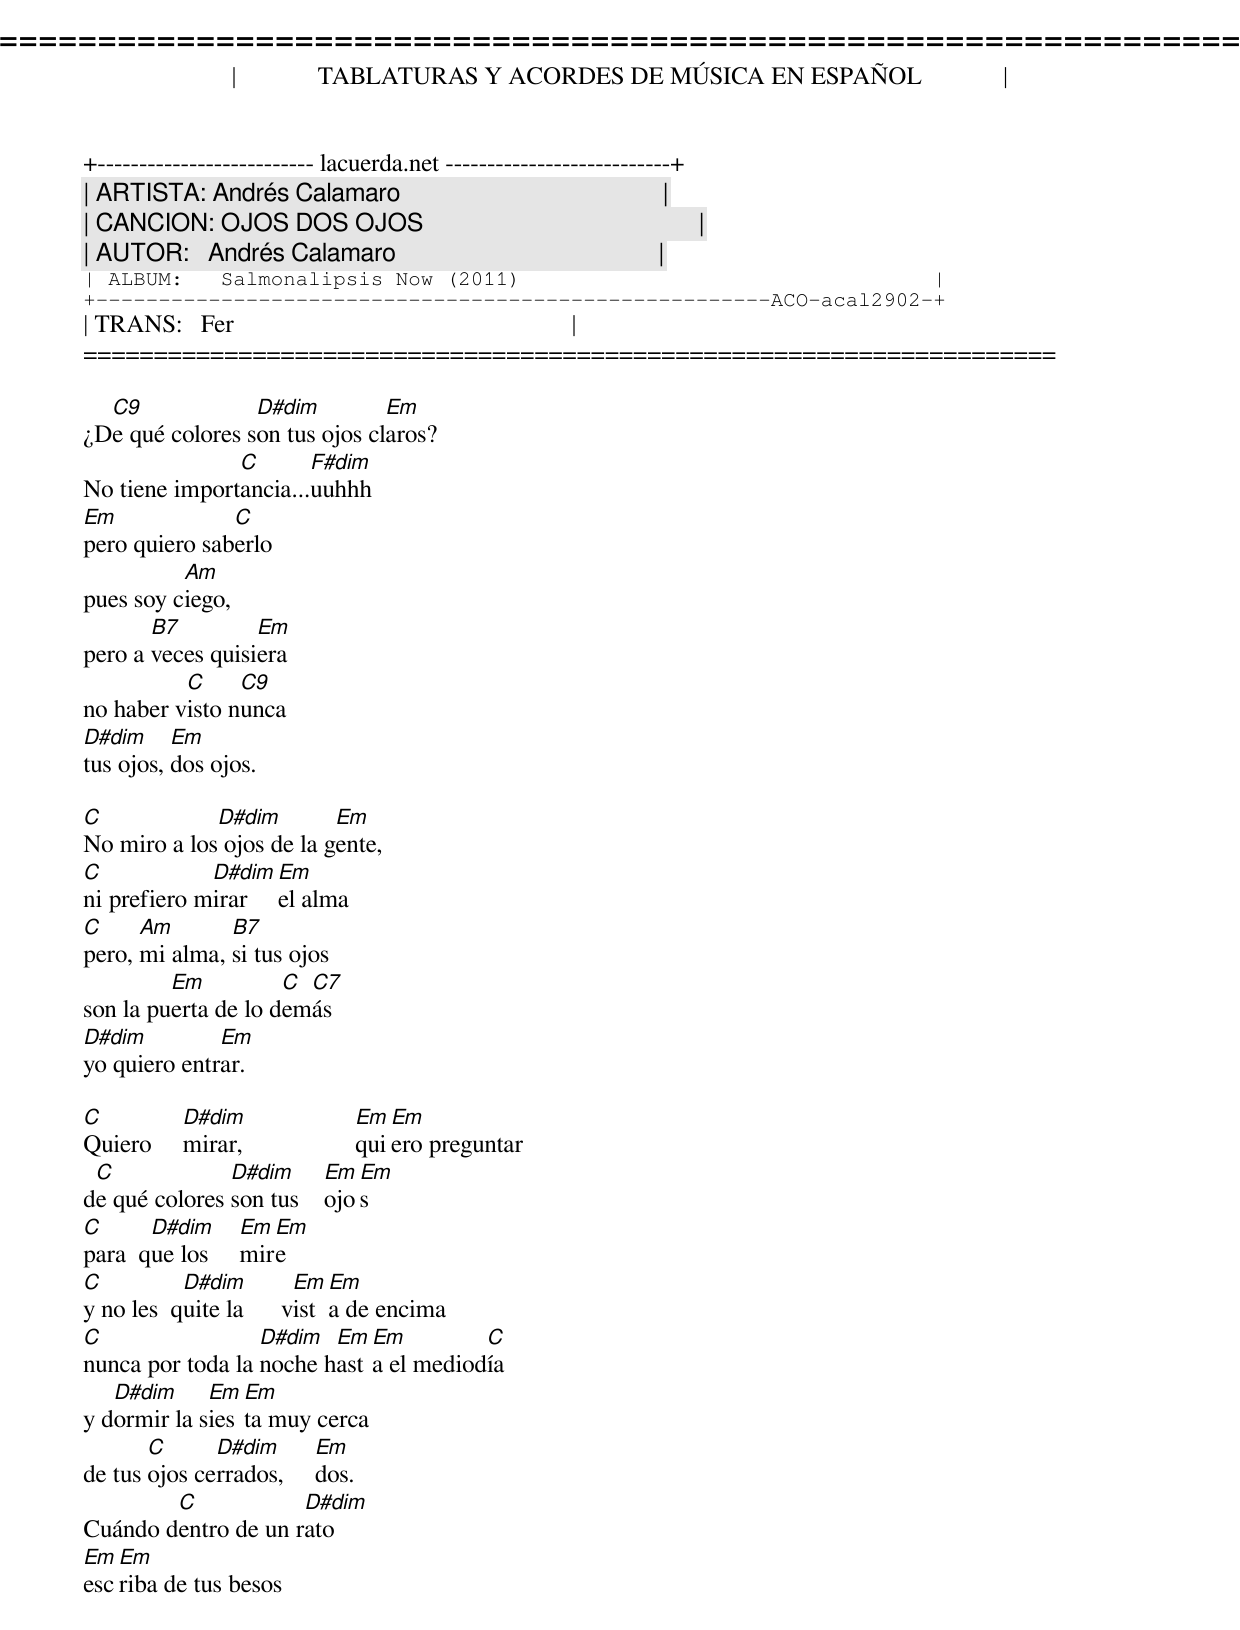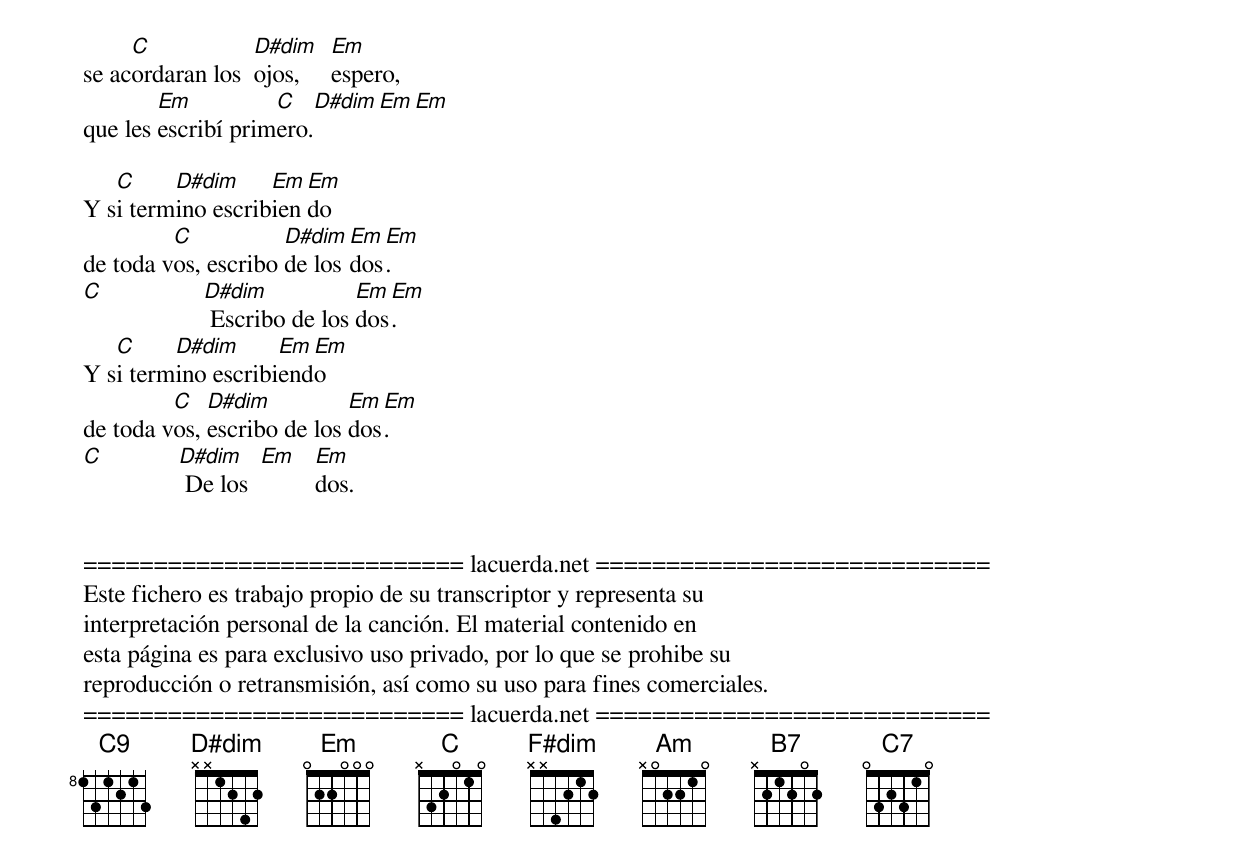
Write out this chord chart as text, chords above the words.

=====================================================================
|             TABLATURAS Y ACORDES DE MÚSICA EN ESPAÑOL             |
+-------------------------- lacuerda.net ---------------------------+
| ARTISTA: Andrés Calamaro                                          |
| CANCION: OJOS DOS OJOS                                            |
| AUTOR:   Andrés Calamaro                                          |
| ALBUM:   Salmonalipsis Now (2011)                                 |
+------------------------------------------------------ACO-acal2902-+
| TRANS:   Fer                                                      |
=====================================================================

  C9             D#dim         Em
¿De qué colores son tus ojos claros?
               C       F#dim
No tiene importancia...uuhhh
Em             C
pero quiero saberlo
          Am
pues soy ciego,
       B7         Em
pero a veces quisiera
          C     C9
no haber visto nunca
D#dim     Em
tus ojos, dos ojos.

C            D#dim        Em
No miro a los ojos de la gente,
C            D#dim   Em
ni prefiero mirar    el alma
C     Am       B7
pero, mi alma, si tus ojos
         Em          C C7
son la puerta de lo demás
D#dim         Em
yo quiero entrar.

C          D#dim                   Em Em
Quiero     mirar,                  quiero preguntar
 C             D#dim      Em Em
de qué colores son tus    ojos
C      D#dim      Em Em
para  que los     mire
C          D#dim         Em Em
y no les  quite la      vista de encima
C                 D#dim  Em Em         C
nunca por toda la noche hasta el mediodía
   D#dim     Em Em
y dormir la siesta muy cerca
       C      D#dim       Em
de tus ojos cerrados,     dos.
        C            D#dim
Cuándo dentro de un rato
Em Em
escriba de tus besos
     C            D#dim     Em
se acordaran los  ojos,     espero,
        Em          C    D#dim   Em Em
que les escribí primero.

   C     D#dim     Em Em
Y si termino escribiendo
         C           D#dim  Em Em
de toda vos, escribo de los dos.
C               D#dim           Em Em
                 Escribo de los dos.
   C     D#dim      Em Em
Y si termino escribiendo
         C   D#dim          Em Em
de toda vos, escribo de los dos.
C           D#dim    Em Em
             De los     dos.


=========================== lacuerda.net ============================
Este fichero es trabajo propio de su transcriptor y representa su
interpretación personal de la canción. El material contenido en
esta página es para exclusivo uso privado, por lo que se prohibe su
reproducción o retransmisión, así como su uso para fines comerciales.
=========================== lacuerda.net ============================
